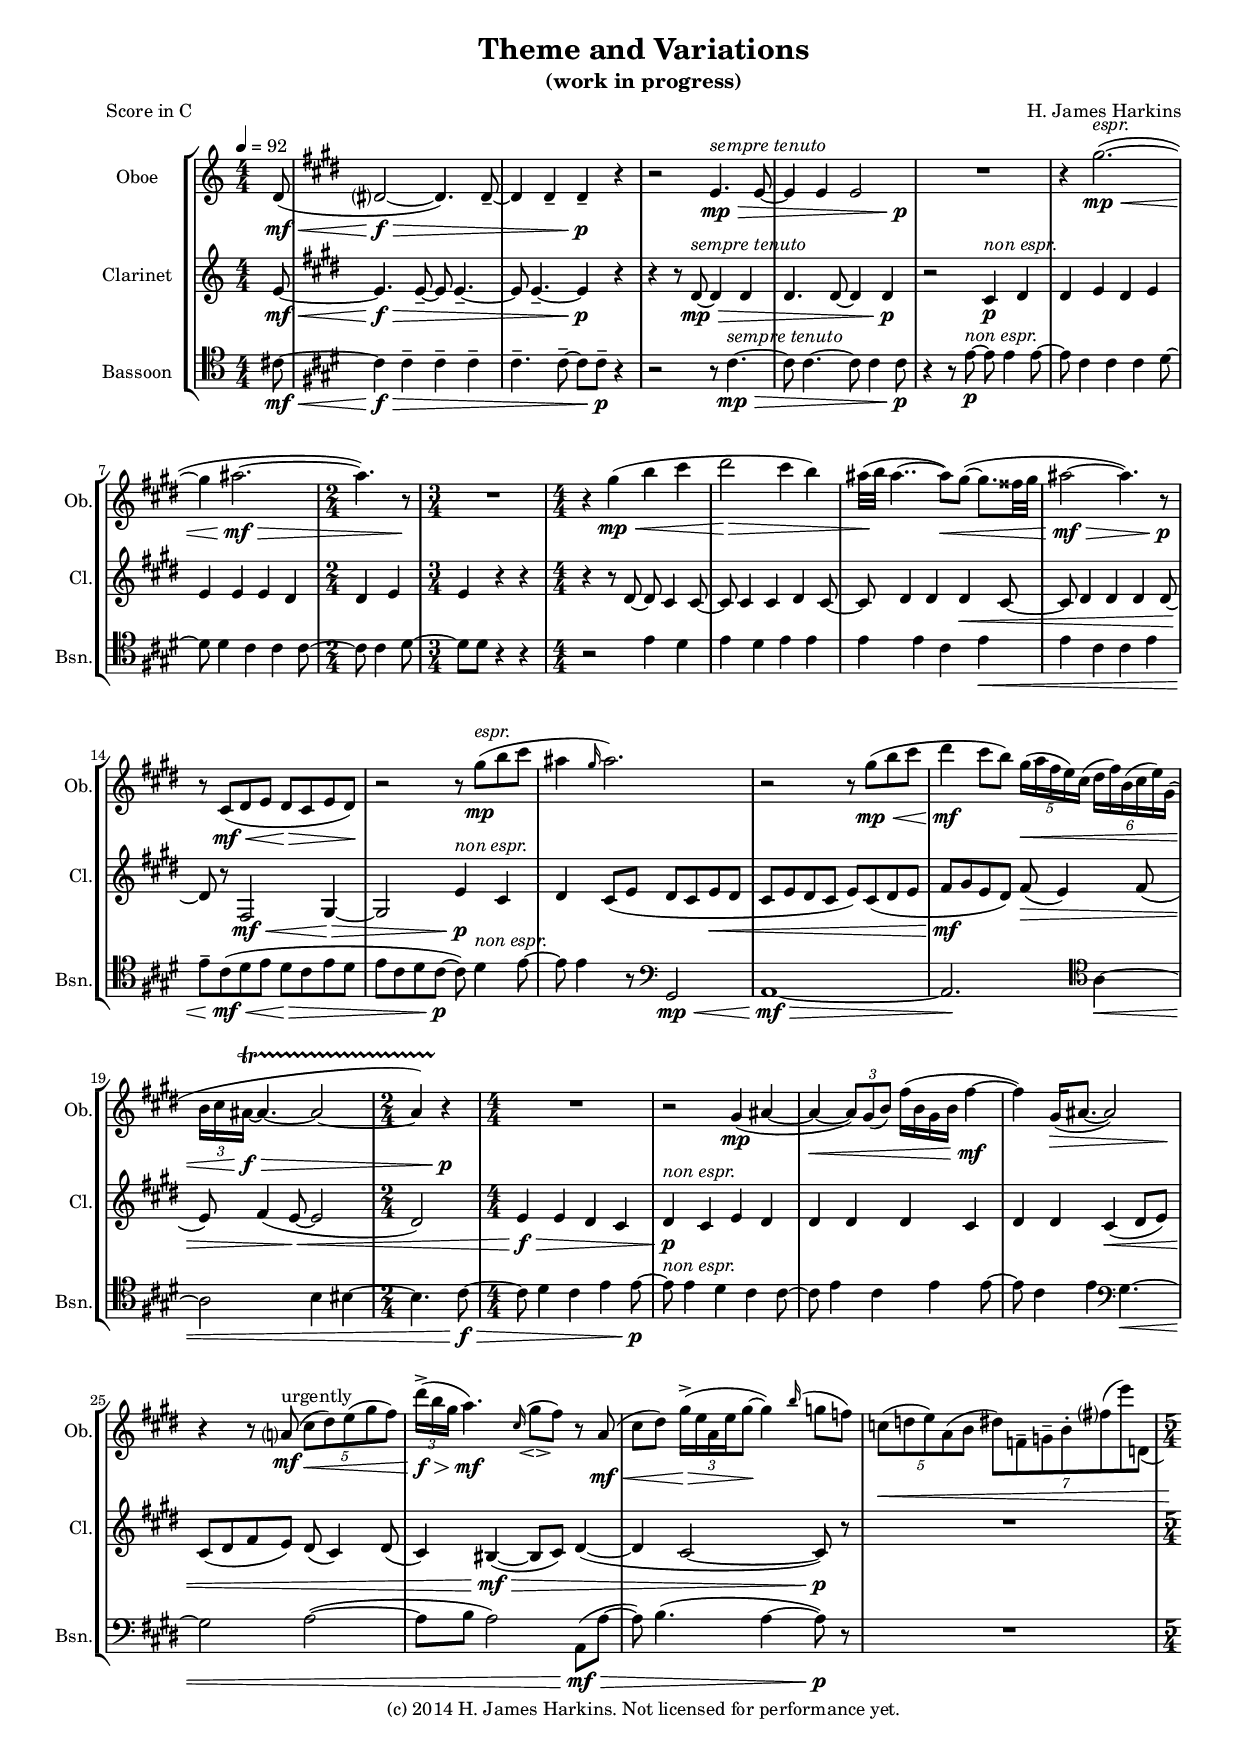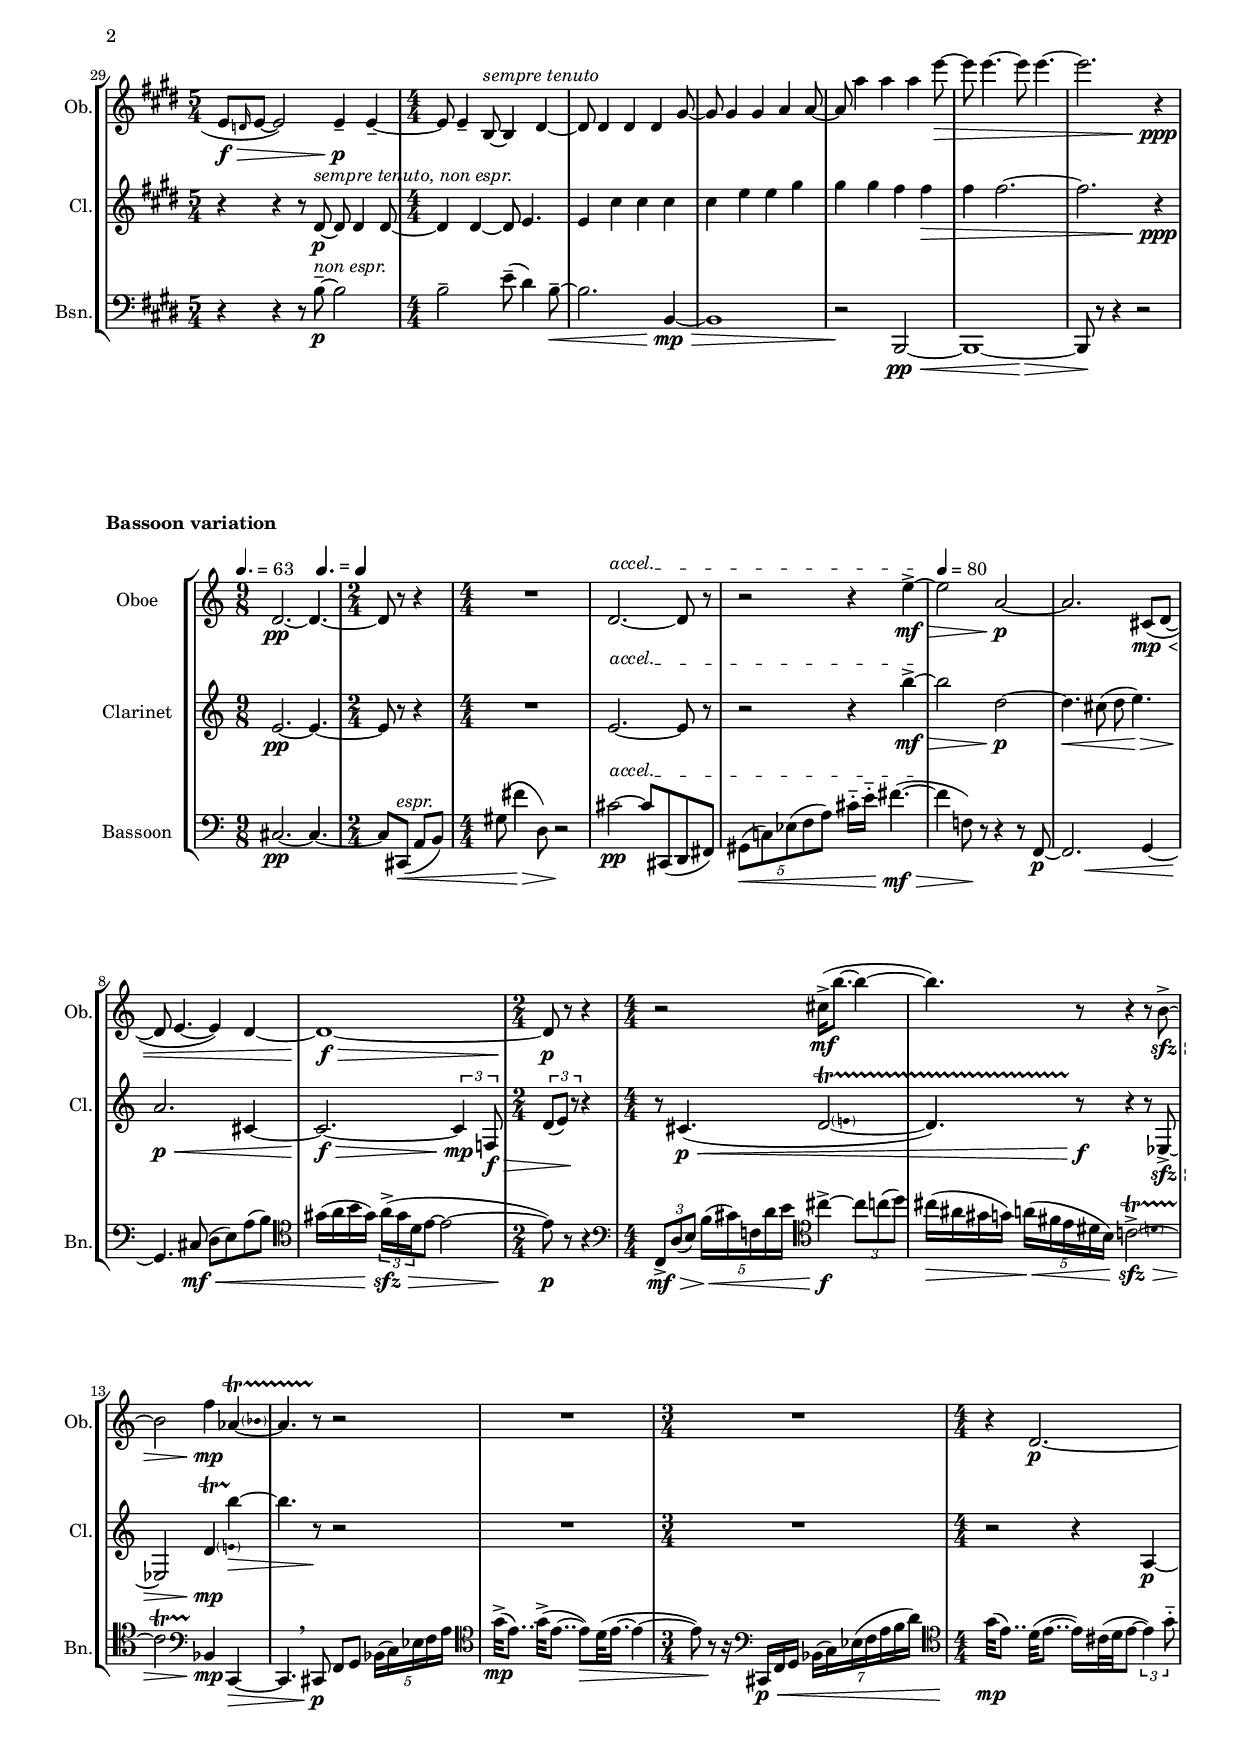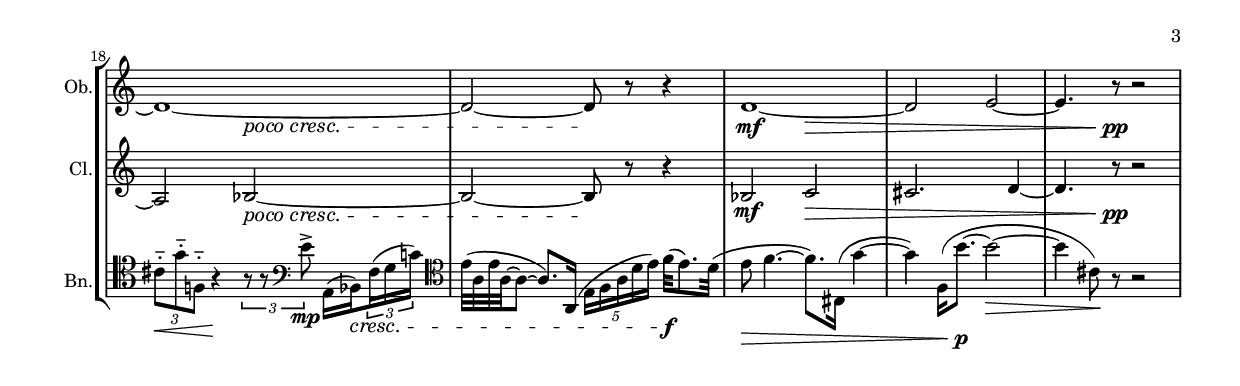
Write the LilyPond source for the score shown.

\version "2.18.2"
\include "english.ly"

\include "articulate.ly"

#(set-global-staff-size 16)

\paper {
  left-margin = 1.8\cm
  line-width = 18.2\cm
  right-margin = 1\cm
}

\header {
  title = "Theme and Variations"
  subtitle = "(work in progress)"
  composer = "H. James Harkins"
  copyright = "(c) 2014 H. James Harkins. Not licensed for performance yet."
  poet = "Score in C"
}

globalC = {
  \time 4/4 \numericTimeSignature
  \tempo 4 = 92
  \partial 8 s8 |
  \key cs \minor
  s1*7
  \time 2/4 s2
  \time 3/4 s2.
  \time 4/4 s1*10
  \time 2/4 s2
  \time 4/4 s1*8
  \time 5/4 s4*5
  \time 4/4 s1*6
}

sempreTenuto = \markup \italic "sempre tenuto"
nonEspr = \markup \italic "non espr."
espres = \markup \italic "espr."

\score {
  \new StaffGroup <<
    \new Staff \with {
      instrumentName = "Oboe"
      shortInstrumentName = "Ob."
    } <<
      \globalC
      \relative c' {
        \override Hairpin #'to-barline = ##f
        d8\mf\< (
        ds?2\f\> ~ ds4. ) ds8-- ~
        ds4 ds-- ds--\p r
        <<
          {
            r2 e4.^\sempreTenuto e8 ~
            e4 e e2
          }
          {
            s2 s2\mp\>
            s2.. s8\p
          }
        >>
        R1
        r4 gs'2.^\espres \mp\< ~ (
        gs4 as2.\mf\> ~
        as4. ) r8\!
        R2.
        r4 gs\mp\< ( b cs
        ds2\> cs4 b )
        as32\! ( b as4.. ~ as8 ) \< gs8 ~ ( gs8. fss32 gs
        as2\mf\> ~ as4. ) r8\p
        r8 cs,,\mf\< ( ds e ds\> cs e ds\! )
        r2 r8 gs'\mp ^\espres ( b cs
        as4 \grace gs16 as2. )
        r2 r8 gs\mp\< ( b cs 
        ds4\mf cs8 b )
        \tuplet 5/4 { gs16\< [ ( a fs e ) cs ] ( }
        \tuplet 6/4 { ds16 [ fs ) b, ( cs e ) %{ \shape #'((0 . 0) (0 . 0.5) (0 . 0.5) (0 . 0)) Slur %} gs, ] ( }
        | \tuplet 3/2 { b16 [ cs as16\f\> \startTrillSpan ~ ] } as4. ~ as2 ~
        as4 ) r4 \p \stopTrillSpan
        R1
        r2 gs4\mp ( as ~
        as ~ \< \tuplet 3/2 { as8 ) gs ( b ) } fs'16 ( b, gs b fs'4\mf ~
        fs ) <<
          { gs,16 ( as8. ~ as2 ) }
          { s4\> s4. s8\! }
        >>
        r4 r8 a?\mf ^"urgently" ( \tuplet 5/4 { cs8\< ds ) e ( gs fs ) }
        \tuplet 3/2 { ds'16->\f\> ( b gs } a4.\mf ) \grace cs,16 ^( gs'8_\espressivo fs\! ) r8 a,\mf\< (
        cs ds ) \tuplet 3/2 { gs16->\> ( e a, e' gs8 ~ \! } gs4 ) \grace b16 ^( g8 f8 )
        \tuplet 5/4 { c8\< ( d e ) a, ( b } \tuplet 7/4 { ds8 ) f,-- g-- b-. fs'? ( e'  ) d,, _( }
        e8\f\> \grace d16 e8 ~ e2 ) e4--\p e-- ~
        e8 e4-- b8 ~ ^\sempreTenuto b4 ds ~
        ds8 ds4 ds ds gs8 ~
        gs gs4 gs a a8 ~
        a a'4 a a e'8\> ~
        e e4. ~ e8 e4. ~
        e2. r4\ppp
      }
    >>
    \new Staff \with {
      instrumentName = "Clarinet"
      shortInstrumentName = "Cl."
    } <<
      \globalC
      \new Voice \with {
        \remove "Note_heads_engraver"
        \consists "Completion_heads_engraver"
        \remove "Rest_engraver"
        \consists "Completion_rest_engraver"
      } \relative c' {
        \override Hairpin #'to-barline = ##f
        e8\mf\< ~
        e4.\f\> e8-- ~ e8 e4.-- ~
        e8 e4.-- ~ e4\p r4
        r4 r8 ds\mp\> ^\sempreTenuto ~ ds4 ds
        ds4. ds8 ~ ds4 ds\p
        r2 cs4\p ^\nonEspr ds
        ds e ds e
        e e e ds
        ds e e r4 r4
        r4 r8 ds8 ~ ds8 cs4 cs %completion heads start here
        cs cs ds cs
        ds ds ds\< cs
        ds ds ds ds8 ~
        ds8\! r8 fs,2\mf\< gs4\> ~
        gs2 e'4\p ^\nonEspr cs4
        ds cs8 ( e ds cs e\< ds
        cs e ds cs e ) cs ( ds e
        fs\mf gs e ds ) fs8\> ( e4 ) fs8 (
        e8 ) fs4 ( e8\< ~ e2 % ds4 ~ % fs4 e8 ~
        ds2 ) 
        e4\f\> e ds cs
        ds\p ^\nonEspr cs e ds
        ds ds ds cs
        ds ds cs\< ( ds8 e )
        cs ( ds fs e ) ds ( cs4 ) ds8 (
        cs4 ) bs\mf\> ~ ( bs8 cs ) ds4 ~ (
        ds cs2 ~ cs8\p ) r8
        R1
        r4 r4 r8 ds8\p ^\markup \italic "sempre tenuto, non espr." ~ ds ds4 ds8 ~
        ds4 ds ~ ds8 e4.
        e4 cs' cs cs
        cs e e gs
        gs gs fs fs\>
        fs fs2. ~
        fs2. r4\ppp
      }
    >>
    \new Staff \with {
      instrumentName = "Bassoon"
      shortInstrumentName = "Bsn."
    } <<
      \globalC
      \new Voice \with {
        \remove "Note_heads_engraver"
        \consists "Completion_heads_engraver"
        \remove "Rest_engraver"
        \consists "Completion_rest_engraver"
      } \relative c' {
        \override Hairpin #'to-barline = ##f
        \clef tenor
        cs8\mf\< ~
        cs4\f\> cs-- cs-- cs--
        cs4.-- cs8-- ~ cs cs--\p r4
        r2 r8 cs4.^\sempreTenuto \mp\> ~
        cs8 cs4. ~ cs8 cs4 cs8\p
        r4 r8 e8\p ^\nonEspr ~ e8 e4 e4 %completion heads
        cs4 cs cs ds
        ds cs cs cs
        cs ds ds8 r4 r4
        r2 e4 ds
        e ds e e
        e e cs e\<
        e cs cs e
        e8-- cs\mf\< ( ds e ds\> cs e ds
        e cs ds cs\p ~ cs ) ds4^\nonEspr e
        e4 r8 \clef bass gs,,2\mp\<
        a1\mf\> ~
        a2.\! \clef tenor a'4\< ~
        a2 b4 bs4 ~
        bs4. cs8\f\> ~
        cs8 ds4 cs e e8\p ~
        e8 ^\nonEspr e4 ds cs cs  %completion heads
        e cs e e
        cs e \clef bass gs,4.\< ~
        gs2 a ~ (
        a8 b a2 ) a,8\mf\> ( a' ~
        a ) b4. ( a4 ~ a8\p ) r8
        R1
        r4 r4 r8 b8--\p ^\nonEspr ~ b2
        b2-- e8-- ( ds4 ) b8-- \< ~
        b2. b,4 \mp\> ~
        b1
        r2\! <<
          { b,2 ~
            b1 ~
            b8 r8 r4 r2
          }
          { s2\pp\<
            s2 s2\>
            s8\!
          }
        >>
      }
    >>
  >>
  \layout {
    \context { \Staff \RemoveEmptyStaves }
  }
%  \midi {}
}


\markup \column {
  \vspace #1.5
  \bold "Bassoon variation"
  \vspace #0.5
}

globalD = {
  \numericTimeSignature
  \tempo 4. = 63
  \time 9/8 s8*9
  \mark \markup { \fontsize #-2 { \note #"4." #1 "=" \note #"4" #1 } }
  %\tempo 4 = 63
  \time 2/4 s2
  \time 4/4 s1
  % I really want this as a \mark but, fml, lilypond says no, you can't
  \override TextSpanner.bound-details.left.text = \markup \italic "accel."
  s1\startTextSpan s2.. s8\stopTextSpan
  \tempo 4 = 80
  s1*4
  \time 2/4 s2
  \time 4/4 s1*5
  \time 3/4 s2.
  \time 4/4 s1*5
}

\score {
%  \unfoldRepeats \articulate
  <<
    \new StaffGroup <<
      \new Staff \with {
        instrumentName = "Oboe"
        shortInstrumentName = "Ob."
      } <<
        \globalD
        \relative c' {
          d2.\pp ~ d4. ~
          d8 r r4
          R1
          d2. ~ d8 r8
          r2 r4 e'4->\mf\> ~
          e2 a,2\p ~
          a2. cs,8\mp\< ( d ~
          d e4. ~ e4 ) d4 ~
          d1\f\> ~
          d8\p r8 r4
          r2 cs'16->\mf ( b'8. ~ b4 ~
          b4. ) r8 r4 r8 b,->\sfz\> ~
          \override TrillPitchAccidental.avoid-slur = #'inside
          b2 f'4 \mp \pitchedTrill af,4\startTrillSpan ~ bf \>
          af4. r8\stopTrillSpan \! r2
          R1 R2.
          r4
          <<
            {
              d,2. ~
              d1 ~
              d2 ~ d8
              r8 r4
              d1 ~
              d2 e2 ~
              e4. r8 r2
            }
            {
              s2.\p
              s2
              \set crescendoText = \markup \italic "poco cresc."
              \set crescendoSpanner = #'text
              s2\<
              s2 s8\!
              \unset crescendoText
              \unset crescendoSpanner
              s4.
              s2\mf s2\>
              s1
              s4. s8\pp s2
            }
          >>
        }
      >>
      \new Staff \with {
        instrumentName = "Clarinet"
        shortInstrumentName = "Cl."
      } <<
        \globalD
        \relative c' {
          e2.\pp ~ e4. ~
          e8 r8 r4
          R1
          e2. ~ e8 r8
          r2 r4 b''4->\mf\> ~
          b2 d,\p ~
          d4.\< cs8 ( d e4.\> )
          a,2.\p\< cs,4 ~
          cs2.\f\> ~ \tupletSpan 4 \tuplet 3/2 { cs4\mp f,!8\f\> d' ( e ) r8\! } \tupletSpan \default
          r4
          % r8. d16 ( \tuplet 7/4 { e16 d e d e d e } 
          \override TrillPitchAccidental.avoid-slur = #'inside
          r8 cs4.\p\< (
          \pitchedTrill d2\startTrillSpan ~ e
          d4. ) r8\stopTrillSpan \f r4 r8 ef,->\sfz\> ~
          ef2 \pitchedTrill d'4\startTrillSpan \mp e b''4\stopTrillSpan ~ \>
          b4. r8\! r2
          R1 R2.
          r2 r4 a,,4\p ~
          a2
          \set crescendoText = \markup \italic "poco cresc."
          \set crescendoSpanner = #'text
          bf2\< ~
          bf2 ~ bf8\! r8 r4
          \unset crescendoText
          \unset crescendoSpanner
          bf2\mf c2\>
          cs2. d4 ~ 
          d4. r8\pp r2
        }
      >>
      \new Staff \with {
        instrumentName = "Bassoon"
        shortInstrumentName = "Bn."
      } <<
        \globalD
        \relative c {
          \clef bass
          cs2.\pp ~ cs4. ~
          cs8 cs,8^\espres \< ( a' b )
          \shape #'((0 . -1) (0 . 1.5) (0 . 0.5) (0 . -1)) Slur
          gs' ( fs'4\> d,8 ) r2\!
          cs'2\pp ~ cs8 cs,, ( d fs )
          \tuplet 5/4 { gs8 ( \< c! ) ef ( f a ) } cs16\portato e\portato fs4.\mf\> ~ (
          fs4 f,!8\! ) r8 r4 r8 <<
            {
              f,\p ~
              f2. g4 ~
              g4.
            }
            { s8 s4 s2.\< s4.\! }
          >>
          cs8\mf\< ( d e ) a ( b )
          \clef tenor gs'16 ( a b gs ) \tuplet 3/2 { a16->\sfz\> ( gs d } e8 ~ e2 ~
          e8\p ) r8 r4
          \clef bass \tuplet 3/2 { f,,8->\mf\> d' ( e ) } \tuplet 5/4 { b'16 ( \< cs ) f,! d' e }
          \clef tenor cs'4->\f ~ \tuplet 3/2 { cs8 c ( d ) }
          \override TrillPitchAccidental.avoid-slur = #'inside
          cs16\> ( as gs g ) \tuplet 5/4 { a16\< ( fs e ds b ) } \pitchedTrill c!2->\sfz\>\startTrillSpan ~ d
          c2 \clef bass bf,4\mp\stopTrillSpan c,\> ~
          c4. \breathe cs8\p f g \tuplet 5/4 { bf16 ( c ) ef f a }
          \clef tenor g'32->\mp ( e8.. ) g32-> ( e8.. ~ e8\> ) d32 ( e16. ~ e4 ~
          e8 ) r8\! r16 \clef bass cs,,16\p\< f g \tuplet 7/4 { bf16 ( c ) ef ( f a b d ) }
          \clef tenor g32\mp ( e8.. ) d32 ( e8.. ~ e16 ) cs32 ( d e8 ~ \tuplet 3/2 { e4 ) g8\portato }
          \tuplet 3/2 { cs,8\portato \< g'\portato f,!\portato } r4\! \tuplet 3/2 { r8 r8 \clef bass e'->\mp }
          \set subdivideBeams = ##t
          \set baseMoment = #(ly:make-moment 1/8)
          \set beatStructure = #'(2 2 2 2)
          a,,16 ( bf \cresc ) \tuplet 3/2 { f'16 ( g c ) }
          \unset baseMoment
          \unset beatStructure
          \set subdivideBeams = ##f
          \clef tenor e32 ( a, e' a, ~ a8 ~ a8. ) a,16 ( \tuplet 5/4 { e'16 f a d e ) } f32\f ( e8. ) d32 (
          e8\> f4. ~ f8. )
          \shape #'((0 . -1) (-1 . 1) (0 . 0) (0 . 0)) Slur
          cs,16 ( g''4 ~
          g4 ) 
          \shape #'((0 . 2) (-2 . -1) (0 . -1.5) (0 . 0)) Slur
          f,16 ( b'8.\p ~ b2\> ~
          b4 cs,8\! ) r8 r2
        }
      >>
    >>
  >>
  \layout {
    \context { \Staff \RemoveEmptyStaves }
  }
%  \midi {}
}
